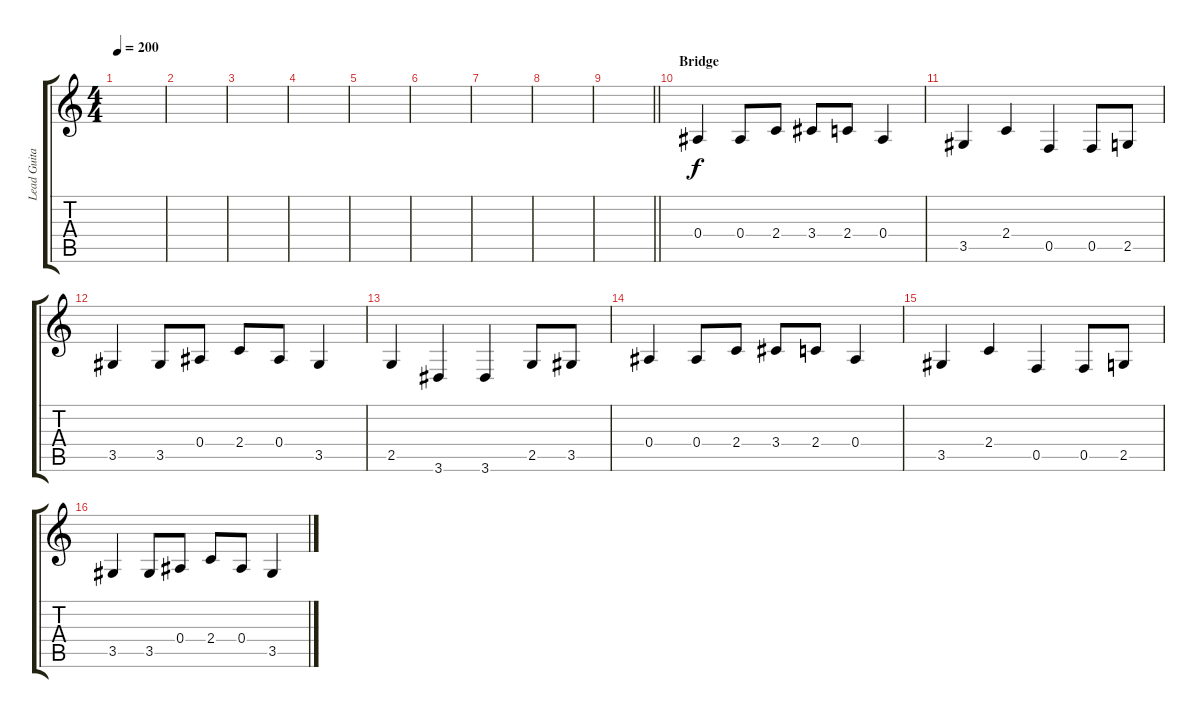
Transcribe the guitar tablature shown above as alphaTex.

\track ("Lead Guitar" "Lead Guita") {instrument overdrivenguitar}
\staff {score tabs}
\tuning (C4 G3 Eb3 Bb2 F2 C2) {hide}
\ts (4 4)
\tempo 200
\clef g2
\ks c
|
|
|
|
|
|
|
|
\barLineRight lightlight
|
\section ("" "Bridge")
0.4.4 0.4.8 2.4.8 3.4.8 2.4.8 0.4.4 |
3.5.4 2.4.4 0.5.4 0.5.8 2.5.8 |
3.5.4 3.5.8 0.4.8 2.4.8 0.4.8 3.5.4 |
2.5.4 3.6.4 3.6.4 2.5.8 3.5.8 |
0.4.4 0.4.8 2.4.8 3.4.8 2.4.8 0.4.4 |
3.5.4 2.4.4 0.5.4 0.5.8 2.5.8 |
3.5.4 3.5.8 0.4.8 2.4.8 0.4.8 3.5.4
